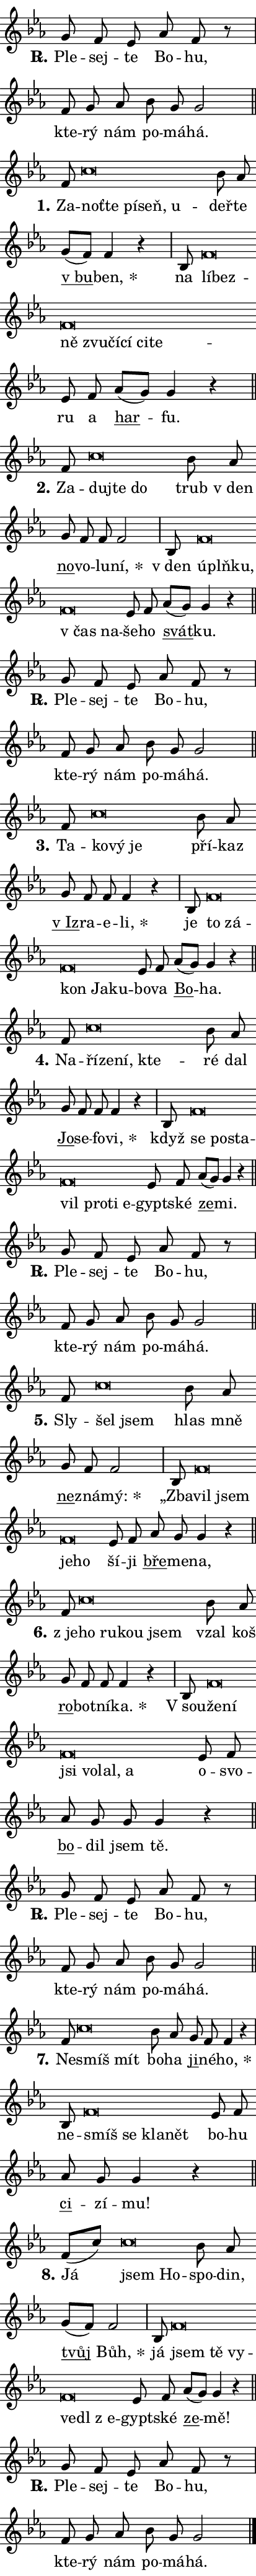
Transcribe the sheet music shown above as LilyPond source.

\version "2.22.1"
\header { tagline = "" }
\paper {
  indent = 0\cm
  top-margin = 0\cm
  right-margin = 0\cm
  bottom-margin = 0\cm
  left-margin = 0\cm
  paper-width = 7\cm
  page-breaking = #ly:one-page-breaking
  system-system-spacing.basic-distance = #11
  score-system-spacing.basic-distance = #11.3
  ragged-last = ##f
}


%% Author: Thomas Morley
%% https://lists.gnu.org/archive/html/lilypond-user/2020-05/msg00002.html
#(define (line-position grob)
"Returns position of @var[grob} in current system:
   @code{'start}, if at first time-step
   @code{'end}, if at last time-step
   @code{'middle} otherwise
"
  (let* ((col (ly:item-get-column grob))
         (ln (ly:grob-object col 'left-neighbor))
         (rn (ly:grob-object col 'right-neighbor))
         (col-to-check-left (if (ly:grob? ln) ln col))
         (col-to-check-right (if (ly:grob? rn) rn col))
         (break-dir-left
           (and
             (ly:grob-property col-to-check-left 'non-musical #f)
             (ly:item-break-dir col-to-check-left)))
         (break-dir-right
           (and
             (ly:grob-property col-to-check-right 'non-musical #f)
             (ly:item-break-dir col-to-check-right))))
        (cond ((eqv? 1 break-dir-left) 'start)
              ((eqv? -1 break-dir-right) 'end)
              (else 'middle))))

#(define (tranparent-at-line-position vctor)
  (lambda (grob)
  "Relying on @code{line-position} select the relevant enry from @var{vctor}.
Used to determine transparency,"
    (case (line-position grob)
      ((end) (not (vector-ref vctor 0)))
      ((middle) (not (vector-ref vctor 1)))
      ((start) (not (vector-ref vctor 2))))))

noteHeadBreakVisibility =
#(define-music-function (break-visibility)(vector?)
"Makes @code{NoteHead}s transparent relying on @var{break-visibility}"
#{
  \override NoteHead.transparent =
    #(tranparent-at-line-position break-visibility)
#})

#(define delete-ledgers-for-transparent-note-heads
  (lambda (grob)
    "Reads whether a @code{NoteHead} is transparent.
If so this @code{NoteHead} is removed from @code{'note-heads} from
@var{grob}, which is supposed to be @code{LedgerLineSpanner}.
As a result ledgers are not printed for this @code{NoteHead}"
    (let* ((nhds-array (ly:grob-object grob 'note-heads))
           (nhds-list
             (if (ly:grob-array? nhds-array)
                 (ly:grob-array->list nhds-array)
                 '()))
           ;; Relies on the transparent-property being done before
           ;; Staff.LedgerLineSpanner.after-line-breaking is executed.
           ;; This is fragile ...
           (to-keep
             (remove
               (lambda (nhd)
                 (ly:grob-property nhd 'transparent #f))
               nhds-list)))
      ;; TODO find a better method to iterate over grob-arrays, similiar
      ;; to filter/remove etc for lists
      ;; For now rebuilt from scratch
      (set! (ly:grob-object grob 'note-heads)  '())
      (for-each
        (lambda (nhd)
          (ly:pointer-group-interface::add-grob grob 'note-heads nhd))
        to-keep))))

hideNotes = {
  \noteHeadBreakVisibility #begin-of-line-visible
}
unHideNotes = {
  \noteHeadBreakVisibility #all-visible
}

% work-around for resetting accidentals
% https://lilypond.org/doc/v2.23/Documentation/notation/displaying-rhythms#unmetered-music
cadenzaMeasure = {
  \cadenzaOff
  \partial 1024 s1024
  \cadenzaOn
}

#(define-markup-command (accent layout props text) (markup?)
  "Underline accented syllable"
  (interpret-markup layout props
    #{\markup \override #'(offset . 4.3) \underline { #text }#}))

responsum = \markup \concat {
  "R" \hspace #-1.05 \path #0.1 #'((moveto 0 0.07) (lineto 0.9 0.8)) \hspace #0.05 "."
}

\layout {
    \context {
        \Staff
        \remove "Time_signature_engraver"
        \override LedgerLineSpanner.after-line-breaking = #delete-ledgers-for-transparent-note-heads
    }
    \context {
        \Voice {
            \override NoteHead.output-attributes = #'((class . "notehead"))
            \override Hairpin.height = #0.55
        }
    }
    \context {
        \Lyrics {
            \override StanzaNumber.output-attributes = #'((class . "stanzanumber"))
            \override LyricSpace.minimum-distance = #0.9
            \override LyricText.font-name = #"TeX Gyre Schola"
            \override LyricText.font-size = 1
            \override StanzaNumber.font-name = #"TeX Gyre Schola Bold"
            \override StanzaNumber.font-size = 1
        }
    }
}

% magnetic-lyrics.ily
%
%   written by
%     Jean Abou Samra <jean@abou-samra.fr>
%     Werner Lemberg <wl@gnu.org>
%
%   adapted by
%     Jiri Hon <jiri.hon@gmail.com>
%
% Version 2022-Apr-15

% https://www.mail-archive.com/lilypond-user@gnu.org/msg149350.html

#(define (Left_hyphen_pointer_engraver context)
   "Collect syllable-hyphen-syllable occurrences in lyrics and store
them in properties.  This engraver only looks to the left.  For
example, if the lyrics input is @code{foo -- bar}, it does the
following.

@itemize @bullet
@item
Set the @code{text} property of the @code{LyricHyphen} grob between
@q{foo} and @q{bar} to @code{foo}.

@item
Set the @code{left-hyphen} property of the @code{LyricText} grob with
text @q{foo} to the @code{LyricHyphen} grob between @q{foo} and
@q{bar}.
@end itemize

Use this auxiliary engraver in combination with the
@code{lyric-@/text::@/apply-@/magnetic-@/offset!} hook."
   (let ((hyphen #f)
         (text #f))
     (make-engraver
      (acknowledgers
       ((lyric-syllable-interface engraver grob source-engraver)
        (set! text grob)))
      (end-acknowledgers
       ((lyric-hyphen-interface engraver grob source-engraver)
        ;(when (not (grob::has-interface grob 'lyric-space-interface))
          (set! hyphen grob)));)
      ((stop-translation-timestep engraver)
       (when (and text hyphen)
         (ly:grob-set-object! text 'left-hyphen hyphen))
       (set! text #f)
       (set! hyphen #f)))))

#(define (lyric-text::apply-magnetic-offset! grob)
   "If the space between two syllables is less than the value in
property @code{LyricText@/.details@/.squash-threshold}, move the right
syllable to the left so that it gets concatenated with the left
syllable.

Use this function as a hook for
@code{LyricText@/.after-@/line-@/breaking} if the
@code{Left_@/hyphen_@/pointer_@/engraver} is active."
   (let ((hyphen (ly:grob-object grob 'left-hyphen #f)))
     (when hyphen
       (let ((left-text (ly:spanner-bound hyphen LEFT)))
         (when (grob::has-interface left-text 'lyric-syllable-interface)
           (let* ((common (ly:grob-common-refpoint grob left-text X))
                  (this-x-ext (ly:grob-extent grob common X))
                  (left-x-ext
                   (begin
                     ;; Trigger magnetism for left-text.
                     (ly:grob-property left-text 'after-line-breaking)
                     (ly:grob-extent left-text common X)))
                  ;; `delta` is the gap width between two syllables.
                  (delta (- (interval-start this-x-ext)
                            (interval-end left-x-ext)))
                  (details (ly:grob-property grob 'details))
                  (threshold (assoc-get 'squash-threshold details 0.2)))
             (when (< delta threshold)
               (let* (;; We have to manipulate the input text so that
                      ;; ligatures crossing syllable boundaries are not
                      ;; disabled.  For languages based on the Latin
                      ;; script this is essentially a beautification.
                      ;; However, for non-Western scripts it can be a
                      ;; necessity.
                      (lt (ly:grob-property left-text 'text))
                      (rt (ly:grob-property grob 'text))
                      (is-space (grob::has-interface hyphen 'lyric-space-interface))
                      (space (if is-space " " ""))
                      (space-markup (grob-interpret-markup grob " "))
                      (space-size (interval-length (ly:stencil-extent space-markup X)))
                      (extra-delta (if is-space space-size 0))
                      ;; Append new syllable.
                      (ltrt-space (if (and (string? lt) (string? rt))
                                (string-append lt space rt)
                                (make-concat-markup (list lt space rt))))
                      ;; Right-align `ltrt` to the right side.
                      (ltrt-space-markup (grob-interpret-markup
                               grob
                               (make-translate-markup
                                (cons (interval-length this-x-ext) 0)
                                (make-right-align-markup ltrt-space)))))
                 (begin
                   ;; Don't print `left-text`.
                   (ly:grob-set-property! left-text 'stencil #f)
                   ;; Set text and stencil (which holds all collected
                   ;; syllables so far) and shift it to the left.
                   (ly:grob-set-property! grob 'text ltrt-space)
                   (ly:grob-set-property! grob 'stencil ltrt-space-markup)
                   (ly:grob-translate-axis! grob (- (- delta extra-delta)) X))))))))))


#(define (lyric-hyphen::displace-bounds-first grob)
   ;; Make very sure this callback isn't triggered too early.
   (let ((left (ly:spanner-bound grob LEFT))
         (right (ly:spanner-bound grob RIGHT)))
     (ly:grob-property left 'after-line-breaking)
     (ly:grob-property right 'after-line-breaking)
     (ly:lyric-hyphen::print grob)))

squashThreshold = #0.4

\layout {
  \context {
    \Lyrics
    \consists #Left_hyphen_pointer_engraver
    \override LyricText.after-line-breaking =
      #lyric-text::apply-magnetic-offset!
    \override LyricHyphen.stencil = #lyric-hyphen::displace-bounds-first
    \override LyricText.details.squash-threshold = \squashThreshold
    \override LyricHyphen.minimum-distance = 0
    \override LyricHyphen.minimum-length = \squashThreshold
  }
}

squash = \override LyricText.details.squash-threshold = 9999
unSquash = \override LyricText.details.squash-threshold = \squashThreshold

left = \override LyricText.self-alignment-X = #LEFT
unLeft = \revert LyricText.self-alignment-X

starOffset = #(lambda (grob) 
                (let ((x_offset (ly:self-alignment-interface::aligned-on-x-parent grob)))
                  (if (= x_offset 0) 0 (+ x_offset 1.2))))

star = #(define-music-function (syllable)(string?)
"Append star separator at the end of a syllable"
#{
  \once \override LyricText.X-offset = #starOffset
  \lyricmode { \markup {
    #syllable
    \override #'((font-name . "TeX Gyre Schola Bold")) \hspace #0.2 \lower #0.65 \larger "*"
  } }
#})

starAccent = #(define-music-function (syllable)(string?)
"Append star separator at the end of a syllable and make accent"
#{
  \once \override LyricText.X-offset = #starOffset
  \lyricmode { \markup {
    \accent #syllable
    \override #'((font-name . "TeX Gyre Schola Bold")) \hspace #0.2 \lower #0.65 \larger "*"
  } }
#})

breath = #(define-music-function (syllable)(string?)
"Append breathing indicator at the end of a syllable"
#{
  \lyricmode { \markup { #syllable "+" } }
#})

optionalBreath = #(define-music-function (syllable)(string?)
"Append optional breathing indicator at the end of a syllable"
#{
  \lyricmode { \markup { #syllable "(+)" } }
#})


\score {
    <<
        \new Voice = "melody" { \cadenzaOn \key es \major \relative { g'8 f es as f r \cadenzaMeasure \bar "|" f g as \bar "" bes g g2 \cadenzaMeasure \bar "||" \break } }
        \new Lyrics \lyricsto "melody" { \lyricmode { \set stanza = \responsum
Ple -- sej -- te Bo -- hu, kte -- rý nám po -- má -- há. } }
    >>
    \layout {}
}

\score {
    <<
        \new Voice = "melody" { \cadenzaOn \key es \major \relative { f'8 c'\breve*1/16 \hideNotes \breve*1/16 \bar "" \breve*1/16 \bar "" \breve*1/16 \breve*1/16 \bar "" \unHideNotes bes8 as \bar "" g[( f)] f4 r \cadenzaMeasure \bar "|" bes,8 f'\breve*1/16 \hideNotes \breve*1/16 \bar "" \breve*1/16 \bar "" \breve*1/16 \bar "" \breve*1/16 \bar "" \breve*1/16 \bar "" \breve*1/16 \breve*1/16 \bar "" \unHideNotes es8 f \bar "" as[( g)] g4 r \cadenzaMeasure \bar "||" \break } }
        \new Lyrics \lyricsto "melody" { \lyricmode { \set stanza = "1."
Za -- \left no -- \squash ťte pí -- seň, u -- \unLeft \unSquash deř -- te \markup \accent "v bu" -- \star ben, na \left lí -- \squash bez -- ně zvu -- čí -- cí ci -- te -- \unLeft \unSquash ru a \markup \accent har -- fu. } }
    >>
    \layout {}
}

\score {
    <<
        \new Voice = "melody" { \cadenzaOn \key es \major \relative { f'8 c'\breve*1/16 \hideNotes \breve*1/16 \breve*1/16 \bar "" \unHideNotes bes8 as \bar "" g f f f2 \cadenzaMeasure \bar "|" bes,8 f'\breve*1/16 \hideNotes \breve*1/16 \bar "" \breve*1/16 \breve*1/16 \bar "" \unHideNotes es8 f \bar "" as[( g)] g4 r \cadenzaMeasure \bar "||" \break } }
        \new Lyrics \lyricsto "melody" { \lyricmode { \set stanza = "2."
Za -- \left duj -- \squash te do \unLeft \unSquash trub "v den" \markup \accent no -- vo -- lu -- \star ní, "v den" \left úplň -- \squash ku, "v čas" na -- \unLeft \unSquash še -- ho \markup \accent svát -- ku. } }
    >>
    \layout {}
}

\score {
    <<
        \new Voice = "melody" { \cadenzaOn \key es \major \relative { g'8 f es as f r \cadenzaMeasure \bar "|" f g as \bar "" bes g g2 \cadenzaMeasure \bar "||" \break } }
        \new Lyrics \lyricsto "melody" { \lyricmode { \set stanza = \responsum
Ple -- sej -- te Bo -- hu, kte -- rý nám po -- má -- há. } }
    >>
    \layout {}
}

\score {
    <<
        \new Voice = "melody" { \cadenzaOn \key es \major \relative { f'8 c'\breve*1/16 \hideNotes \breve*1/16 \breve*1/16 \bar "" \unHideNotes bes8 as \bar "" g f f f4 r \cadenzaMeasure \bar "|" bes,8 f'\breve*1/16 \hideNotes \breve*1/16 \bar "" \breve*1/16 \bar "" \breve*1/16 \breve*1/16 \bar "" \unHideNotes es8 f \bar "" as[( g)] g4 r \cadenzaMeasure \bar "||" \break } }
        \new Lyrics \lyricsto "melody" { \lyricmode { \set stanza = "3."
Ta -- \left ko -- \squash vý je \unLeft \unSquash pří -- kaz \markup \accent "v Iz" -- ra -- e -- \star li, je \left to \squash zá -- kon Ja -- ku -- \unLeft \unSquash bo -- va \markup \accent Bo -- ha. } }
    >>
    \layout {}
}

\score {
    <<
        \new Voice = "melody" { \cadenzaOn \key es \major \relative { f'8 c'\breve*1/16 \hideNotes \breve*1/16 \bar "" \breve*1/16 \breve*1/16 \bar "" \unHideNotes bes8 as \bar "" g f f f4 r \cadenzaMeasure \bar "|" bes,8 f'\breve*1/16 \hideNotes \breve*1/16 \bar "" \breve*1/16 \bar "" \breve*1/16 \bar "" \breve*1/16 \bar "" \breve*1/16 \breve*1/16 \bar "" \unHideNotes es8 f \bar "" as[( g)] g4 r \cadenzaMeasure \bar "||" \break } }
        \new Lyrics \lyricsto "melody" { \lyricmode { \set stanza = "4."
Na -- \left ří -- \squash ze -- ní, kte -- \unLeft \unSquash ré dal \markup \accent Jo -- se -- fo -- \star vi, když \left se \squash po -- sta -- vil pro -- ti e -- \unLeft \unSquash gypt -- ské \markup \accent ze -- mi. } }
    >>
    \layout {}
}

\score {
    <<
        \new Voice = "melody" { \cadenzaOn \key es \major \relative { g'8 f es as f r \cadenzaMeasure \bar "|" f g as \bar "" bes g g2 \cadenzaMeasure \bar "||" \break } }
        \new Lyrics \lyricsto "melody" { \lyricmode { \set stanza = \responsum
Ple -- sej -- te Bo -- hu, kte -- rý nám po -- má -- há. } }
    >>
    \layout {}
}

\score {
    <<
        \new Voice = "melody" { \cadenzaOn \key es \major \relative { f'8 c'\breve*1/16 \hideNotes \breve*1/16 \bar "" \unHideNotes bes8 as \bar "" g f f2 \cadenzaMeasure \bar "|" bes,8 f'\breve*1/16 \hideNotes \breve*1/16 \bar "" \breve*1/16 \breve*1/16 \bar "" \unHideNotes es8 f \bar "" as g g4 r \cadenzaMeasure \bar "||" \break } }
        \new Lyrics \lyricsto "melody" { \lyricmode { \set stanza = "5."
Sly -- \left šel \squash jsem \unLeft \unSquash hlas mně \markup \accent ne -- zná -- \star mý: „Zba -- \left vil \squash jsem je -- ho \unLeft \unSquash ší -- ji \markup \accent bře -- me -- na, } }
    >>
    \layout {}
}

\score {
    <<
        \new Voice = "melody" { \cadenzaOn \key es \major \relative { f'8 c'\breve*1/16 \hideNotes \breve*1/16 \bar "" \breve*1/16 \breve*1/16 \bar "" \unHideNotes bes8 as \bar "" g f f f4 r \cadenzaMeasure \bar "|" bes,8 f'\breve*1/16 \hideNotes \breve*1/16 \bar "" \breve*1/16 \bar "" \breve*1/16 \bar "" \breve*1/16 \breve*1/16 \bar "" \unHideNotes es8 f \bar "" as g g g4 r \cadenzaMeasure \bar "||" \break } }
        \new Lyrics \lyricsto "melody" { \lyricmode { \set stanza = "6."
"z je" -- \left ho \squash ru -- kou jsem \unLeft \unSquash vzal koš \markup \accent ro -- bot -- ní -- \star ka. "V sou" -- \left že -- \squash ní jsi vo -- lal, a \unLeft \unSquash o -- svo -- \markup \accent bo -- dil jsem tě. } }
    >>
    \layout {}
}

\score {
    <<
        \new Voice = "melody" { \cadenzaOn \key es \major \relative { g'8 f es as f r \cadenzaMeasure \bar "|" f g as \bar "" bes g g2 \cadenzaMeasure \bar "||" \break } }
        \new Lyrics \lyricsto "melody" { \lyricmode { \set stanza = \responsum
Ple -- sej -- te Bo -- hu, kte -- rý nám po -- má -- há. } }
    >>
    \layout {}
}

\score {
    <<
        \new Voice = "melody" { \cadenzaOn \key es \major \relative { f'8 c'\breve*1/16 \hideNotes \breve*1/16 \bar "" \unHideNotes bes8 as \bar "" g f f4 r \cadenzaMeasure \bar "|" bes,8 f'\breve*1/16 \hideNotes \breve*1/16 \bar "" \breve*1/16 \breve*1/16 \bar "" \unHideNotes es8 f \bar "" as g g4 r \cadenzaMeasure \bar "||" \break } }
        \new Lyrics \lyricsto "melody" { \lyricmode { \set stanza = "7."
Ne -- \left smíš \squash mít \unLeft \unSquash bo -- ha \markup \accent ji -- né -- \star ho, ne -- \left smíš \squash se kla -- nět \unLeft \unSquash bo -- hu \markup \accent ci -- zí -- mu! } }
    >>
    \layout {}
}

\score {
    <<
        \new Voice = "melody" { \cadenzaOn \key es \major \relative { f'8[( c')] c\breve*1/16 \hideNotes \breve*1/16 \bar "" \unHideNotes bes8 as \bar "" g[( f)] f2 \cadenzaMeasure \bar "|" bes,8 f'\breve*1/16 \hideNotes \breve*1/16 \bar "" \breve*1/16 \bar "" \breve*1/16 \bar "" \breve*1/16 \breve*1/16 \bar "" \unHideNotes es8 f \bar "" as[( g)] g4 r \cadenzaMeasure \bar "||" \break } }
        \new Lyrics \lyricsto "melody" { \lyricmode { \set stanza = "8."
Já \left jsem \squash Ho -- \unLeft \unSquash spo -- din, \markup \accent tvůj \star Bůh, já \left jsem \squash tě vy -- ve -- dl "z e" -- \unLeft \unSquash gypt -- ské \markup \accent ze -- mě! } }
    >>
    \layout {}
}

\score {
    <<
        \new Voice = "melody" { \cadenzaOn \key es \major \relative { g'8 f es as f r \cadenzaMeasure \bar "|" f g as \bar "" bes g g2 \cadenzaMeasure \bar "||" \break } \bar "|." }
        \new Lyrics \lyricsto "melody" { \lyricmode { \set stanza = \responsum
Ple -- sej -- te Bo -- hu, kte -- rý nám po -- má -- há. } }
    >>
    \layout {}
}
